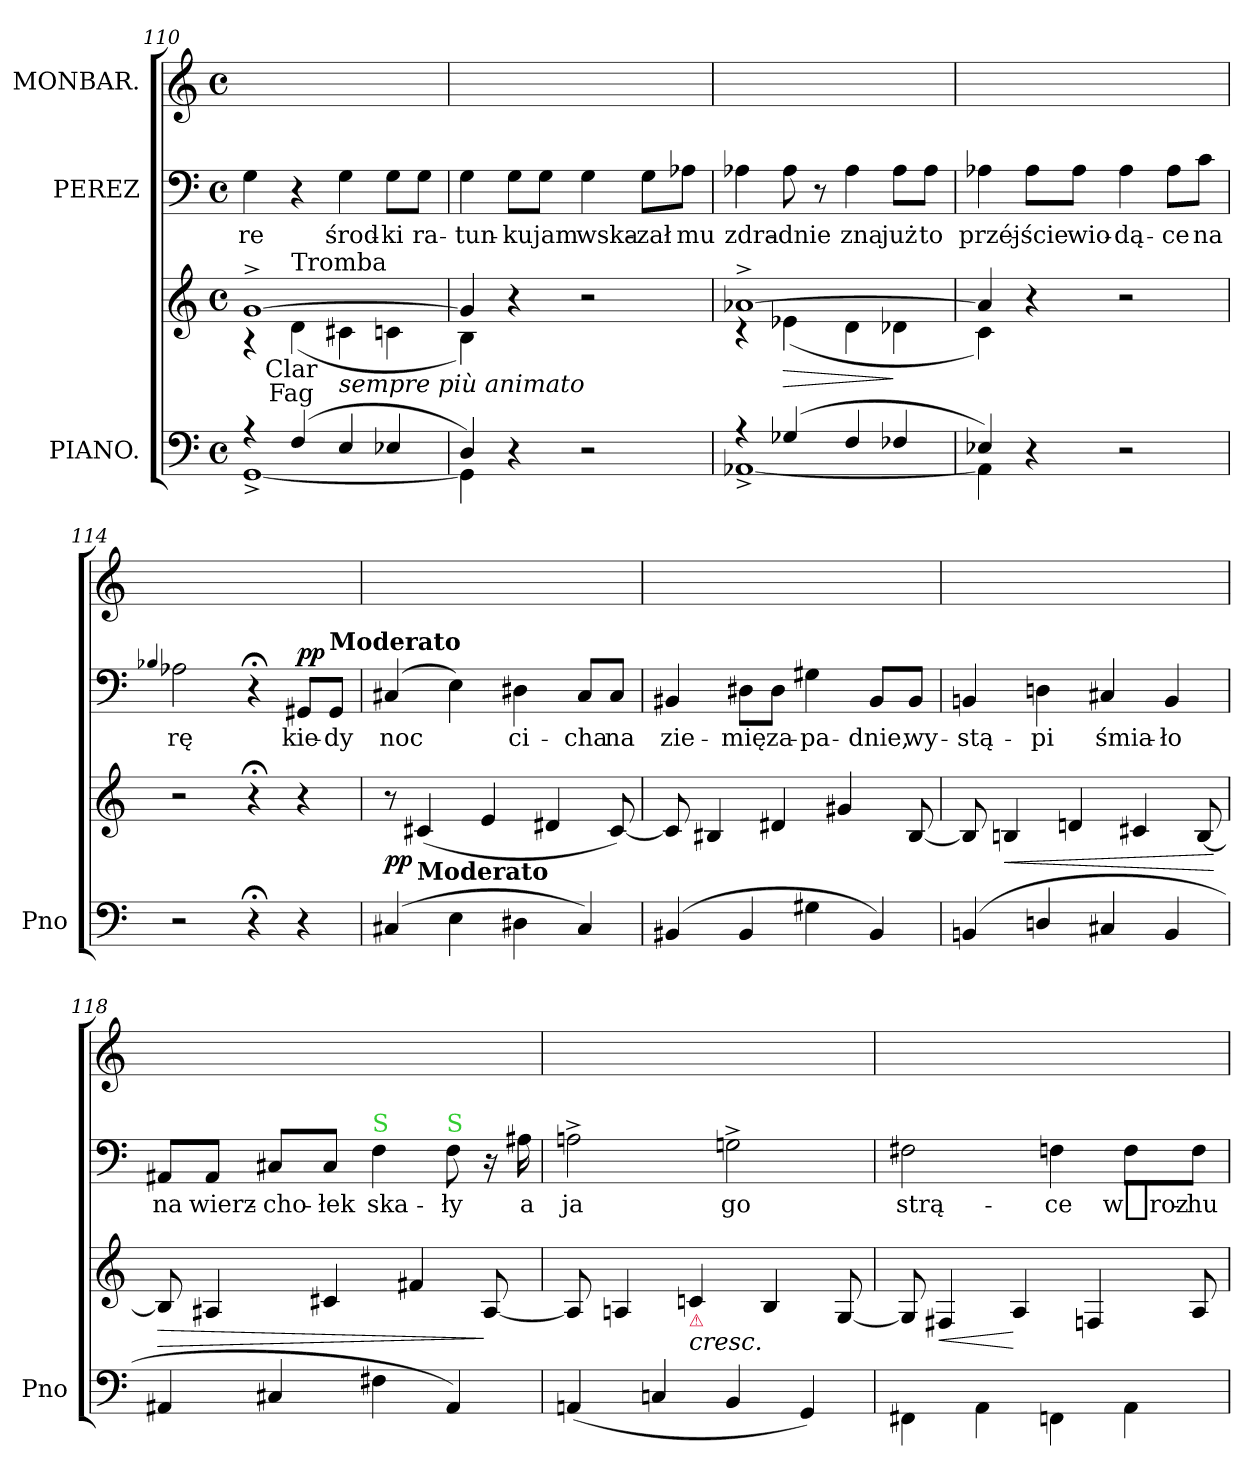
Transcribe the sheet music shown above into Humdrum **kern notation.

**kern	**kern	**dynam	**kern	**text	**dynam	**kern
*part3	*part3	*part3	*part2	*part2	*part2	*part1
*staff4	*staff3	*staff3/4	*staff2	*staff2	*staff2	*staff1
*I"PIANO.	*	*	*I"PEREZ	*	*	*I"MONBAR.
*I'Pno	*	*	*	*	*	*
*clefF4	*clefG2	*	*clefF4	*	*	*clefG2
*	*	*	*	*	*	*ITrd8c12
*k[]	*k[]	*	*k[]	*	*	*k[]
*a:	*a:	*	*a:	*	*	*a:
*M4/4	*M4/4	*	*M4/4	*	*	*M4/4
*met(c)	*met(c)	*	*met(c)	*	*	*met(c)
=110	=110	=110	=110	=110	=110	=110
*^	*^	*	*	*	*	*
4r	[1GG^	[1g^	4r	.	4G\	-re	.	1ryy
!	!	!	!LO:TX:b:cj:t=Clar	!	!	!	!	!
!	!	!	!LO:TX:a:t=Tromba	!	!	!	!	!
!LO:TX:a:cj:t=Fag	!	!	!	!	!	!	!	!
(4F/	.	.	(>4d\	.	4r	.	.	.
!	!	!	!LO:TX:b:i:t=sempre più animato	!	!	!	!	!
4E/	.	.	4c#X\	.	4G\	środ-	.	.
4E-X/	.	.	4cn\	.	8G\L	-ki	.	.
.	.	.	.	.	8G\J	ra-	.	.
=111	=111	=111	=111	=111	=111	=111	=111	=111
4D/)	4GG\]	4g/]	4B\)	.	4G\	-tun-	.	1ryy
4r	4ryy	4r	4ryy	.	8G\L	-ku	.	.
.	.	.	.	.	8G\J	jam	.	.
2r	2ryy	2r	2ryy	.	4G\	wska-	.	.
.	.	.	.	.	8G\L	-zał	.	.
.	.	.	.	.	8A-X\J	mu	.	.
=112	=112	=112	=112	=112	=112	=112	=112	=112
4r	[1AA-X^	[1a-X^	4r	.	4A-X\	zdra-	.	1ryy
(4G-X/	.	.	(>4e-X\	>	8A-\	-dnie	.	.
.	.	.	.	.	8r	.	.	.
4F/	.	.	4d\	.	4A-\	zna	.	.
4F-X/	.	.	4d-X\	]	8A-\L	już	.	.
.	.	.	.	.	8A-\J	to	.	.
=113	=113	=113	=113	=113	=113	=113	=113	=113
4E-X/)	4AA-\]	4a-/]	4c\)	.	4A-X\	przéj-	.	1ryy
4r	4ryy	4r	4ryy	.	8A-\L	-ście	.	.
.	.	.	.	.	8A-\J	wio-	.	.
2r	2ryy	2r	2ryy	.	4A-\	-dą-	.	.
.	.	.	.	.	8A-\L	-ce	.	.
.	.	.	.	.	8c\J	na	.	.
*v	*v	*	*	*	*	*	*	*
*	*v	*v	*	*	*	*	*
=114	=114	=114	=114	=114	=114	=114
.	.	.	4qqB-X/	.	.	.
2r	2r	.	2A-X\	-rę	.	1ryy
4r;<	4r;<	.	4r;<	.	.	.
!	!	!	!	!	!LO:DY:a	!
4r	4r	.	8GG#X/L	kie-	pp	.
!	!	!	!LO:TX:a:B:t=Moderato	!	!	!
.	.	.	8GG#/J	-dy	.	.
=115	=115	=115	=115	=115	=115	=115
(4C#X/	8r	pp	(4C#X/	noc	.	1ryy
!	!LO:TX:b:B:t=Moderato	!	!	!	!	!
.	(>4c#X/	.	.	.	.	.
4E\	.	.	4E\)	.	.	.
.	4e/	.	.	.	.	.
4D#X\	.	.	4D#X\	ci-	.	.
.	4d#X/	.	.	.	.	.
4C#/)	.	.	8C#/L	-cha	.	.
.	[8c#/)	.	8C#/J	na	.	.
=116	=116	=116	=116	=116	=116	=116
(4BB#X/	8c#/]	.	4BB#X/	zie-	.	1ryy
.	4B#X/	.	.	.	.	.
4BB#/	.	.	8D#X\L	-mię	.	.
.	4d#X/	.	8D#\J	za-	.	.
4G#X\	.	.	4G#X\	-pa-	.	.
.	4g#X/	.	.	.	.	.
4BB#/)	.	.	8BB#/L	-dnie,	.	.
.	[8B#/	.	8BB#/J	wy-	.	.
=117	=117	=117	=117	=117	=117	=117
(4BBn/	8B#/]	.	4BBn/	-stą-	.	1ryy
.	4Bn/	<	.	.	.	.
4Dn/	.	.	4Dn\	-pi	.	.
.	4dn/	.	.	.	.	.
4C#X/	.	.	4C#X/	śmia-	.	.
.	4c#X/	.	.	.	.	.
4BB/	.	.	4BB/	-ło	.	.
.	[8B/	.	.	.	.	.
.	.	[	.	.	.	.
=118	=118	=118	=118	=118	=118	=118
4AA#X/	8B/]	>	8AA#X/L	na	.	1ryy
.	4A#X/	.	8AA#/J	wierz-	.	.
4C#X/	.	.	8C#X/L	-cho-	.	.
.	4c#X/	.	8C#/J	-łek	.	.
!	!	!	!LO:TX:a:color=limegreen:t=S	!	!	!
4F#X\	.	.	4F\	ska-	.	.
.	4f#X/	.	.	.	.	.
!	!	!	!LO:TX:a:color=limegreen:t=S	!	!	!
4AA#/)	.	.	8F\	-ły	.	.
.	[8A#/	]	16r	.	.	.
.	.	.	16A#X\	a	.	.
=119	=119	=119	=119	=119	=119	=119
(>4AAn/	8A#/]	.	2An^\	ja	.	1ryy
.	4An/	.	.	.	.	.
4Cn/	.	.	.	.	.	.
!	!LO:TX:b:Bi:color=crimson:t=⚠	!	!	!	!	!
.	4cn/	<	.	.	.	.
4BB/	.	.	2Gn^\	go	.	.
.	4B/	.	.	.	.	.
4GG/)	.	.	.	.	.	.
.	[8G/	.	.	.	.	.
=120	=120	=120	=120	=120	=120	=120
4FF#X\	8G/]	.	2F#X\	strą-	.	1ryy
.	4F#X/	<	.	.	.	.
4AA\	.	.	.	.	.	.
.	4A/	[	.	.	.	.
4FFn\	.	.	4Fn\	-ce	.	.
.	4Fn/	.	.	.	.	.
4AA\	.	.	8F\L	w_roz-	.	.
.	8A/	[	8F\J	-hu-	.	.
=	=	=	=	=	=	=
*-	*-	*-	*-	*-	*-	*-
